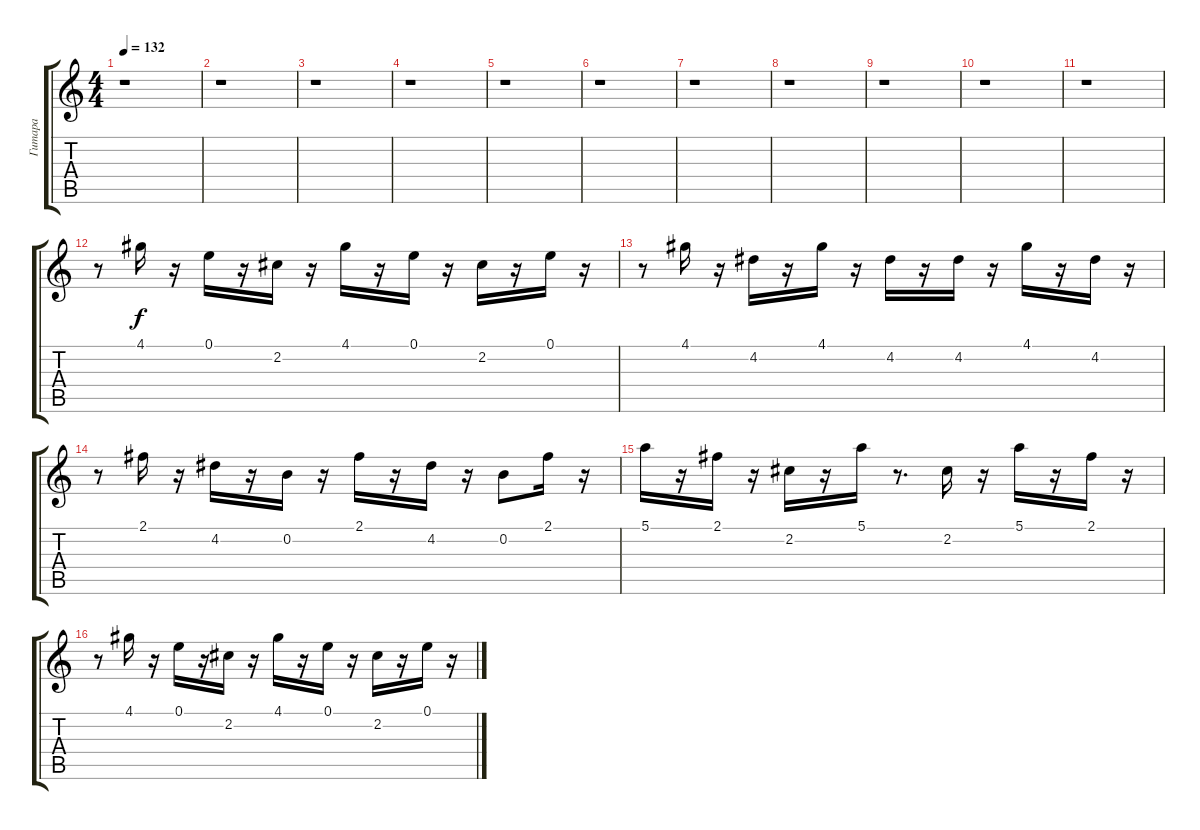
\track ("Гитара" "Гитара") {instrument electricguitarjazz}
\staff {score tabs}
\tuning (E4 B3 G3 D3 A2 E2) {hide}
\ts (4 4)
\tempo 132
\clef g2
\ks c
r.1{dy f} |
r.1 |
r.1 |
r.1 |
r.1 |
r.1 |
r.1 |
r.1 |
r.1 |
r.1 |
r.1 |
r.8 4.1.16 r.16 0.1.16 r.16 2.2.16 r.16 4.1.16 r.16 0.1.16 r.16 2.2.16 r.16 0.1.16 r.16 |
r.8 4.1.16 r.16 4.2.16 r.16 4.1.16 r.16 4.2.16 r.16 4.2.16 r.16 4.1.16 r.16 4.2.16 r.16 |
r.8 2.1.16 r.16 4.2.16 r.16 0.2.16 r.16 2.1.16 r.16 4.2.16 r.16 0.2.8 2.1.16 r.16 |
5.1.16 r.16 2.1.16 r.16 2.2.16 r.16 5.1.16 r.8{d} 2.2.16 r.16 5.1.16 r.16 2.1.16 r.16 |
r.8 4.1.16 r.16 0.1.16 r.16 2.2.16 r.16 4.1.16 r.16 0.1.16 r.16 2.2.16 r.16 0.1.16 r.16
